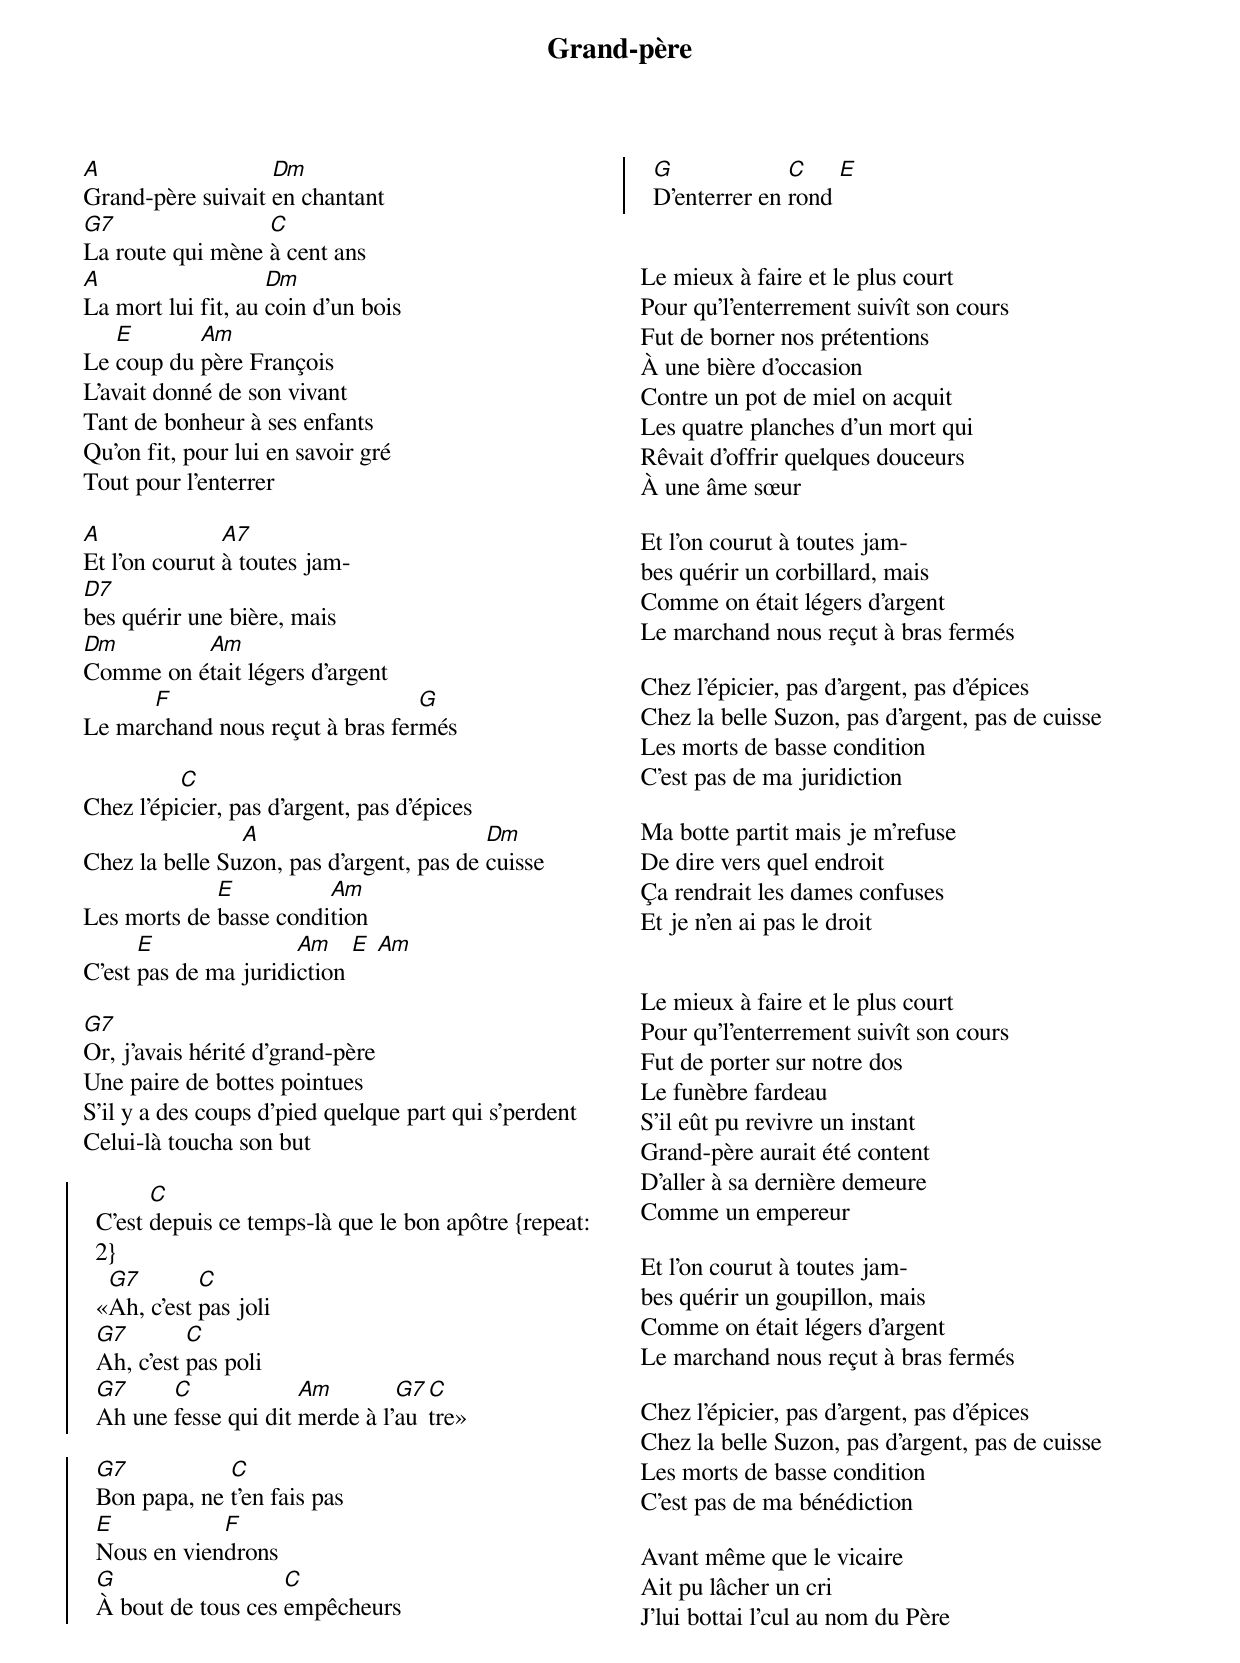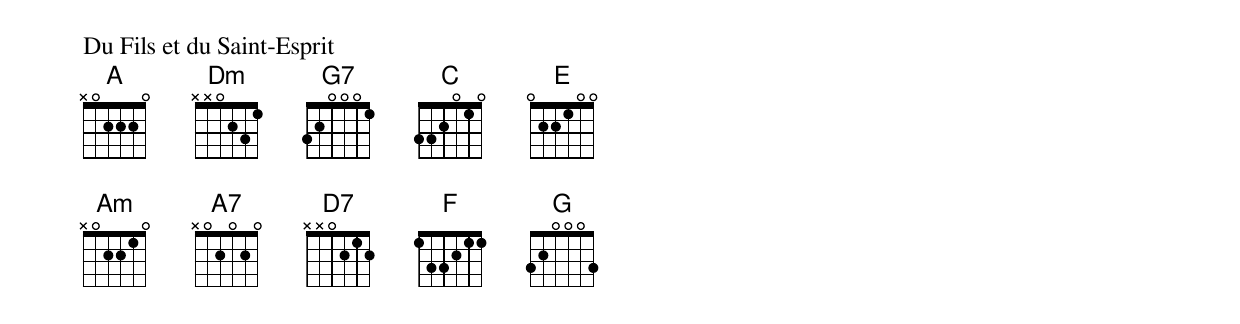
{title: Grand-père}
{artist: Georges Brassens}
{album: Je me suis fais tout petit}
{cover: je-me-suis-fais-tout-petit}
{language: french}
{columns: 2}
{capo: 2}
{define: C frets 3 3 2 0 1 0}
{define: G7 frets 3 2 0 0 0 1}
{define: Dm frets X X 0 2 3 1}
{define: A frets X 0 2 2 2 0}
{define: E frets 0 2 2 1 0 0}
{define: D7 frets X X 0 2 1 2}


[A]Grand-père suivait [Dm]en chantant
[G7]La route qui mène [C]à cent ans
[A]La mort lui fit, au [Dm]coin d'un bois
Le [E]coup du [Am]père François
L'avait donné de son vivant
Tant de bonheur à ses enfants
Qu'on fit, pour lui en savoir gré
Tout pour l'enterrer

[A]Et l'on courut [A7]à toutes jam-
[D7]bes quérir une bière, mais
[Dm]Comme on é[Am]tait légers d'argent
Le mar[F]chand nous reçut à bras fer[G]més

Chez l'épi[C]cier, pas d'argent, pas d'épices
Chez la belle Su[A]zon, pas d'argent, pas de [Dm]cuisse
Les morts de [E]basse condi[Am]tion
C'est [E]pas de ma juridi[Am]ction [E] [Am]

[G7]Or, j'avais hérité d'grand-père
Une paire de bottes pointues
S'il y a des coups d'pied quelque part qui s'perdent
Celui-là toucha son but

{start_of_chorus}
  C'est [C]depuis ce temps-là que le bon apôtre {repeat: 2}
  «[G7]Ah, c'est [C]pas joli
  [G7]Ah, c'est [C]pas poli
  [G7]Ah une [C]fesse qui dit [Am]merde à l'[G7]au[C]tre»
{end_of_chorus}

{start_of_chorus}
  [G7]Bon papa, ne [C]t'en fais pas
  [E]Nous en vien[F]drons
  [G]À bout de tous ces [C]empêcheurs
  [G]D'enterrer en [C]rond [E]
{end_of_chorus}


Le mieux à faire et le plus court
Pour qu'l'enterrement suivît son cours
Fut de borner nos prétentions
À une bière d'occasion
Contre un pot de miel on acquit
Les quatre planches d'un mort qui
Rêvait d'offrir quelques douceurs
À une âme sœur

Et l'on courut à toutes jam-
bes quérir un corbillard, mais
Comme on était légers d'argent
Le marchand nous reçut à bras fermés

Chez l'épicier, pas d'argent, pas d'épices
Chez la belle Suzon, pas d'argent, pas de cuisse
Les morts de basse condition
C'est pas de ma juridiction

Ma botte partit mais je m'refuse
De dire vers quel endroit
Ça rendrait les dames confuses
Et je n'en ai pas le droit


Le mieux à faire et le plus court
Pour qu'l'enterrement suivît son cours
Fut de porter sur notre dos
Le funèbre fardeau
S'il eût pu revivre un instant
Grand-père aurait été content
D'aller à sa dernière demeure
Comme un empereur

Et l'on courut à toutes jam-
bes quérir un goupillon, mais
Comme on était légers d'argent
Le marchand nous reçut à bras fermés

Chez l'épicier, pas d'argent, pas d'épices
Chez la belle Suzon, pas d'argent, pas de cuisse
Les morts de basse condition
C'est pas de ma bénédiction

Avant même que le vicaire
Ait pu lâcher un cri
J'lui bottai l'cul au nom du Père
Du Fils et du Saint-Esprit
